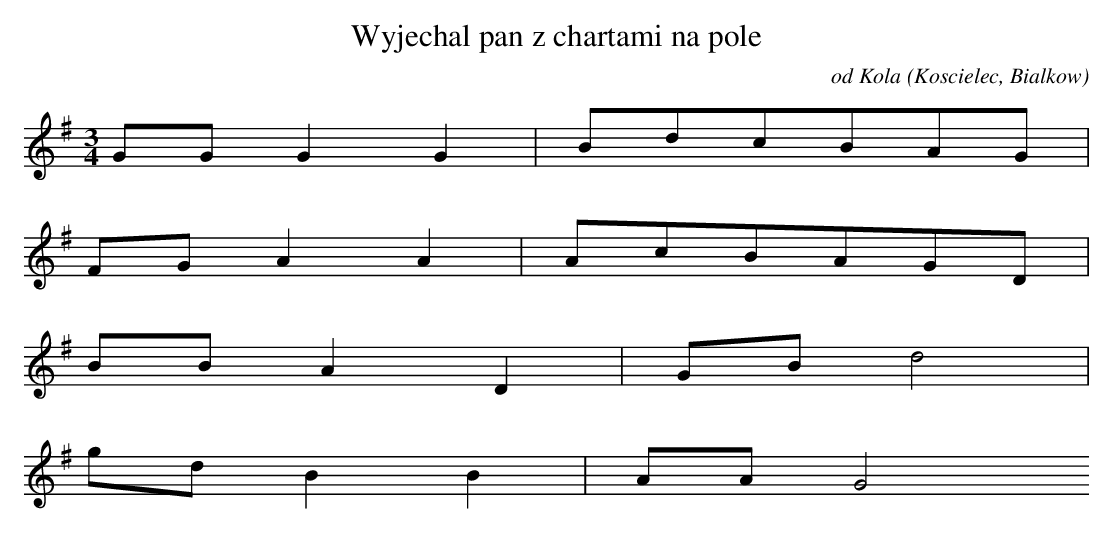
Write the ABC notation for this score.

X:1
T: Wyjechal pan z chartami na pole
O: od Kola (Koscielec, Bialkow)
M: 3/4
L: 1/8
K: G
GGG2G2 | BdcBAG |
FGA2A2 | AcBAGD |
BBA2D2 | GBd4 |
gdB2B2 | AAG4
